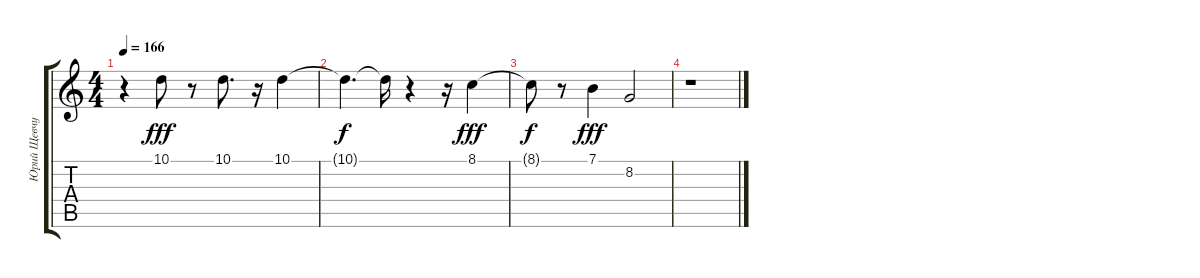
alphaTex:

\track ("Юрий Щевчук" "Юрий Щевчу") {instrument clarinet}
\staff {score tabs}
\tuning (E4 B3 G3 D3 A2 E2) {hide}
\ts (4 4)
\tempo 166
\clef g2
\ks c
r.4{dy f} 10.1.8{dy fff} r.8 10.1.8{d} r.16 10.1.4 |
10.1{t}.4{d dy f} 10.1{t}.16 r.4 r.16 8.1.4{dy fff} |
8.1{t}.8{dy f} r.8 7.1.4{dy fff} 8.2.2 |
r.1
